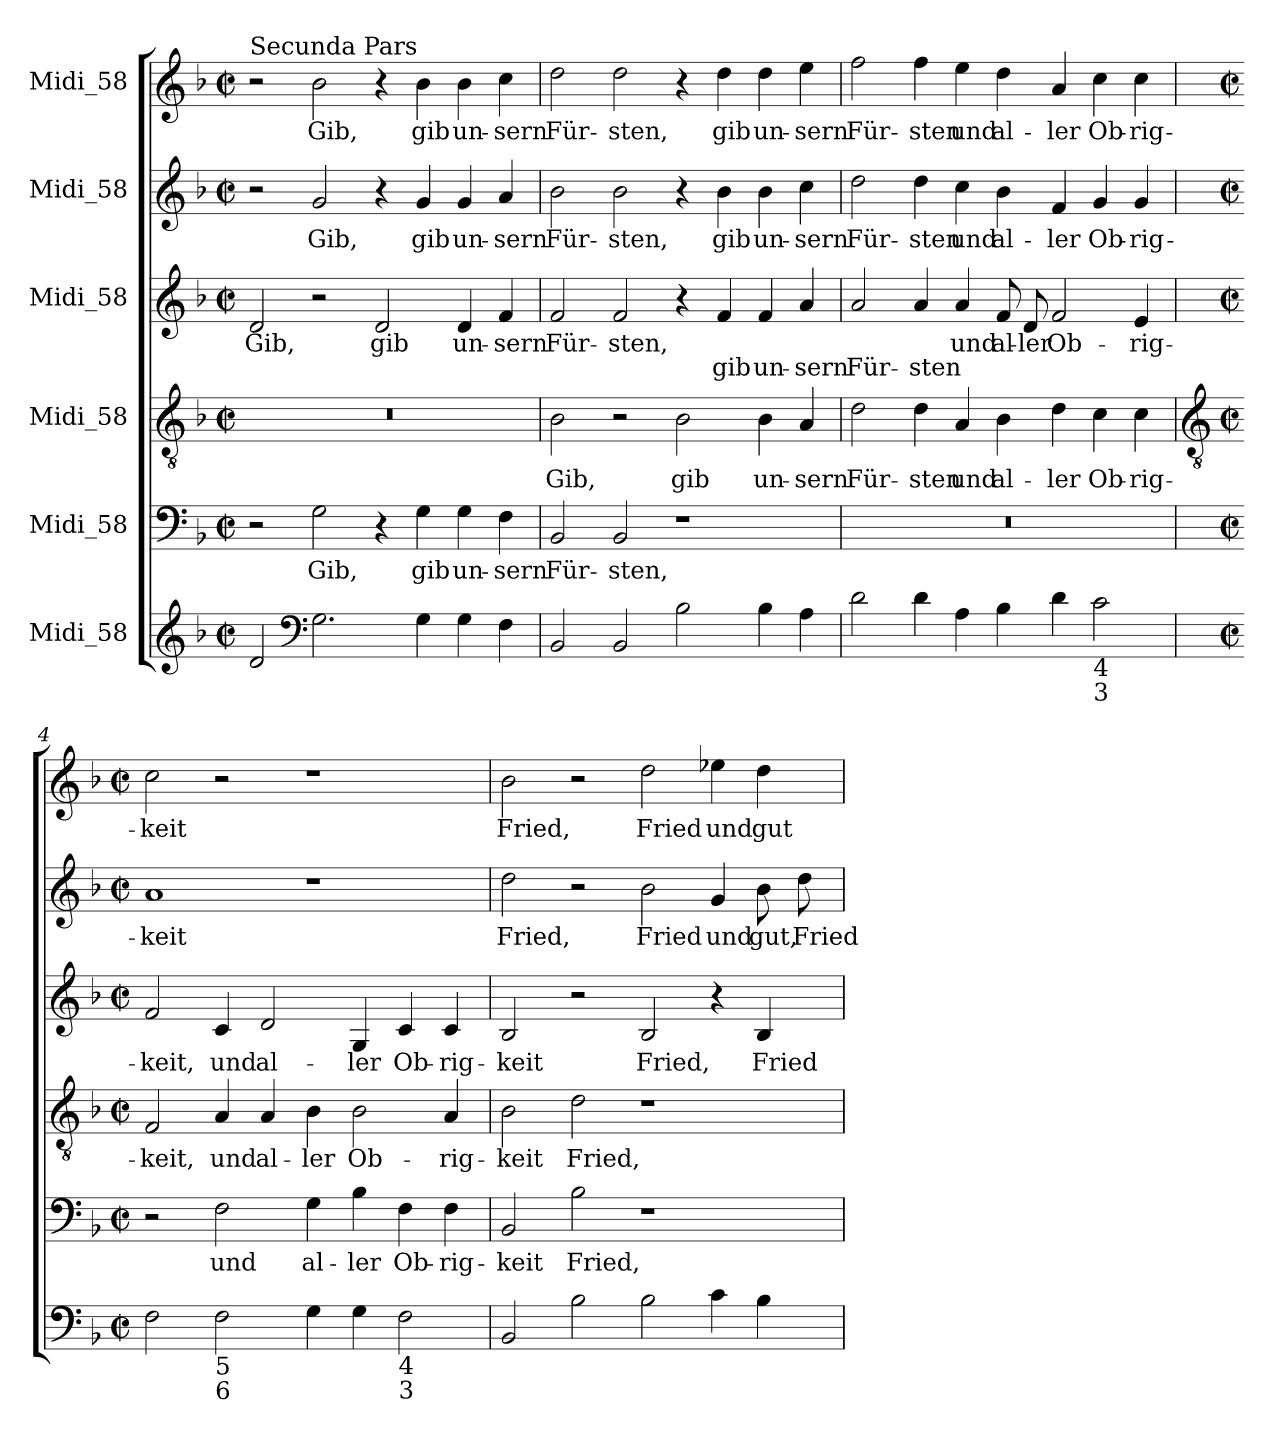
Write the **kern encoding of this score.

**kern	**kern	**text	**kern	**text	**kern	**text	**text	**kern	**text	**kern	**text
*part6	*part5	*part5	*part4	*part4	*part3	*part3	*part3	*part2	*part2	*part1	*part1
*staff6	*staff5	*staff5	*staff4	*staff4	*staff3	*staff3	*staff3	*staff2	*staff2	*staff1	*staff1
*I"Midi_58	*I"Midi_58	*	*I"Midi_58	*	*I"Midi_58	*	*	*I"Midi_58	*	*I"Midi_58	*
*clefG2	*clefF4	*	*clefGv2	*	*clefG2	*	*	*clefG2	*	*clefG2	*
*k[b-]	*k[b-]	*	*k[b-]	*	*k[b-]	*	*	*k[b-]	*	*k[b-]	*
*F:	*F:	*	*F:	*	*F:	*	*	*F:	*	*F:	*
*M4/2	*M4/2	*	*M4/2	*	*M4/2	*	*	*M4/2	*	*M4/2	*
*met(c|)	*met(c|)	*	*met(c|)	*	*met(c|)	*	*	*met(c|)	*	*met(c|)	*
=1	=1	=1	=1	=1	=1	=1	=1	=1	=1	=1	=1
!	!	!	!	!	!	!	!	!	!	!LO:TX:a:t=Secunda Pars	!
!	!	!	!	!	!	!LO:LY:b	!	!	!	!	!
2d	2r	.	0r	.	2d	Gib,	.	2r	.	2r	.
*clefF4	*	*	*	*	*	*	*	*	*	*	*
!	!	!LO:LY:b	!	!	!	!	!	!	!LO:LY:b	!	!LO:LY:b
2.G	2G	Gib,	.	.	2r	.	.	2g	Gib,	2b-	Gib,
!	!	!	!	!	!	!LO:LY:b	!	!	!	!	!
.	4r	.	.	.	2d	gib	.	4r	.	4r	.
!	!	!LO:LY:b	!	!	!	!	!	!	!LO:LY:b	!	!LO:LY:b
4G	4G	gib	.	.	.	.	.	4g	gib	4b-	gib
!	!	!LO:LY:b	!	!	!	!LO:LY:b	!	!	!LO:LY:b	!	!LO:LY:b
4G	4G	un-	.	.	4d	un-	.	4g	un-	4b-	un-
!	!	!LO:LY:b	!	!	!	!LO:LY:b	!	!	!LO:LY:b	!	!LO:LY:b
4F	4F	-sern	.	.	4f	-sern	.	4a	-sern	4cc	-sern
=2	=2	=2	=2	=2	=2	=2	=2	=2	=2	=2	=2
!	!	!LO:LY:b	!	!LO:LY:b	!	!LO:LY:b	!	!	!LO:LY:b	!	!LO:LY:b
2BB-	2BB-	Für-	2B-	Gib,	2f	Für-	.	2b-	Für-	2dd	Für-
!	!	!LO:LY:b	!	!	!	!LO:LY:b	!	!	!LO:LY:b	!	!LO:LY:b
2BB-	2BB-	-sten,	2r	.	2f	-sten,	.	2b-	-sten,	2dd	-sten,
!	!	!	!	!LO:LY:b	!	!	!	!	!	!	!
2B-	1r	.	2B-	gib	4r	.	.	4r	.	4r	.
!	!	!	!	!	!	!	!LO:LY:b	!	!LO:LY:b	!	!LO:LY:b
.	.	.	.	.	4f	.	gib	4b-	gib	4dd	gib
!	!	!	!	!LO:LY:b	!	!	!LO:LY:b	!	!LO:LY:b	!	!LO:LY:b
4B-	.	.	4B-	un-	4f	.	un-	4b-	un-	4dd	un-
!	!	!	!	!LO:LY:b	!	!	!LO:LY:b	!	!LO:LY:b	!	!LO:LY:b
4A	.	.	4A	-sern	4a	.	-sern	4cc	-sern	4ee	-sern
=3	=3	=3	=3	=3	=3	=3	=3	=3	=3	=3	=3
!	!	!	!	!LO:LY:b	!	!	!LO:LY:b	!	!LO:LY:b	!	!LO:LY:b
2d	0r	.	2d	Für-	2a	.	Für-	2dd	Für-	2ff	Für-
!	!	!	!	!LO:LY:b	!	!	!LO:LY:b	!	!LO:LY:b	!	!LO:LY:b
4d	.	.	4d	-sten	4a	.	-sten	4dd	-sten	4ff	-sten
!	!	!	!	!LO:LY:b	!	!LO:LY:b	!	!	!LO:LY:b	!	!LO:LY:b
4A	.	.	4A	und	4a	und	.	4cc	und	4ee	und
!	!	!	!	!LO:LY:b	!	!LO:LY:b	!	!	!LO:LY:b	!	!LO:LY:b
4B-	.	.	4B-	al-	8f	al-	.	4b-	al-	4dd	al-
!	!	!	!	!	!	!LO:LY:b	!	!	!	!	!
.	.	.	.	.	8d	-ler	.	.	.	.	.
!	!	!	!	!LO:LY:b	!	!LO:LY:b	!	!	!LO:LY:b	!	!LO:LY:b
4d	.	.	4d	-ler	2f	Ob-	.	4f	-ler	4a	-ler
!LO:TX:b:t=4	!	!	!	!	!	!	!	!	!	!	!
!LO:TX:b:t=3	!	!	!	!	!	!	!	!	!	!	!
!	!	!	!	!LO:LY:b	!	!	!	!	!LO:LY:b	!	!LO:LY:b
2c	.	.	4c	Ob-	.	.	.	4g	Ob-	4cc	Ob-
!	!	!	!	!LO:LY:b	!	!LO:LY:b	!	!	!LO:LY:b	!	!LO:LY:b
.	.	.	4c	-rig-	4e	-rig-	.	4g	-rig-	4cc	-rig-
!!LO:LB:g=z
=4	=4	=4	=4	=4	=4	=4	=4	=4	=4	=4	=4
*	*	*	*clefGv2	*	*	*	*	*	*	*	*
*M4/2	*M4/2	*	*M4/2	*	*M4/2	*	*	*M4/2	*	*M4/2	*
*met(c|)	*met(c|)	*	*met(c|)	*	*met(c|)	*	*	*met(c|)	*	*met(c|)	*
!	!	!	!	!LO:LY:b	!	!LO:LY:b	!	!	!LO:LY:b	!	!LO:LY:b
2F	2r	.	2F	-keit,	2f	-keit,	.	1a	-keit	2cc	-keit
!LO:TX:b:t=5	!	!	!	!	!	!	!	!	!	!	!
!LO:TX:b:t=6	!	!	!	!	!	!	!	!	!	!	!
!	!	!LO:LY:b	!	!LO:LY:b	!	!LO:LY:b	!	!	!	!	!
2F	2F	und	4A	und	4c	und	.	.	.	2r	.
!	!	!	!	!LO:LY:b	!	!LO:LY:b	!	!	!	!	!
.	.	.	4A	al-	2d	al-	.	.	.	.	.
!	!	!LO:LY:b	!	!LO:LY:b	!	!	!	!	!	!	!
4G	4G	al-	4B-	-ler	.	.	.	1r	.	1r	.
!	!	!LO:LY:b	!	!LO:LY:b	!	!LO:LY:b	!	!	!	!	!
4G	4B-	-ler	2B-	Ob-	4G	-ler	.	.	.	.	.
!LO:TX:b:t=4	!	!	!	!	!	!	!	!	!	!	!
!LO:TX:b:t=3	!	!	!	!	!	!	!	!	!	!	!
!	!	!LO:LY:b	!	!	!	!LO:LY:b	!	!	!	!	!
2F	4F	Ob-	.	.	4c	Ob-	.	.	.	.	.
!	!	!LO:LY:b	!	!LO:LY:b	!	!LO:LY:b	!	!	!	!	!
.	4F	-rig-	4A	-rig-	4c	-rig-	.	.	.	.	.
=5	=5	=5	=5	=5	=5	=5	=5	=5	=5	=5	=5
!	!	!LO:LY:b	!	!LO:LY:b	!	!LO:LY:b	!	!	!LO:LY:b	!	!LO:LY:b
2BB-	2BB-	-keit	2B-	-keit	2B-	-keit	.	2dd	Fried,	2b-	Fried,
!	!	!LO:LY:b	!	!LO:LY:b	!	!	!	!	!	!	!
2B-	2B-	Fried,	2d	Fried,	2r	.	.	2r	.	2r	.
!	!	!	!	!	!	!LO:LY:b	!	!	!LO:LY:b	!	!LO:LY:b
2B-	1r	.	1r	.	2B-	Fried,	.	2b-	Fried	2dd	Fried
!	!	!	!	!	!	!	!	!	!LO:LY:b	!	!LO:LY:b
4c	.	.	.	.	4r	.	.	4g	und	4ee-X	und
!	!	!	!	!	!	!LO:LY:b	!	!	!LO:LY:b	!	!LO:LY:b
4B-	.	.	.	.	4B-	Fried	.	8b-	gut,	4dd	gut
!	!	!	!	!	!	!	!	!	!LO:LY:b	!	!
.	.	.	.	.	.	.	.	8dd	Fried	.	.
=	=	=	=	=	=	=	=	=	=	=	=
*-	*-	*-	*-	*-	*-	*-	*-	*-	*-	*-	*-
